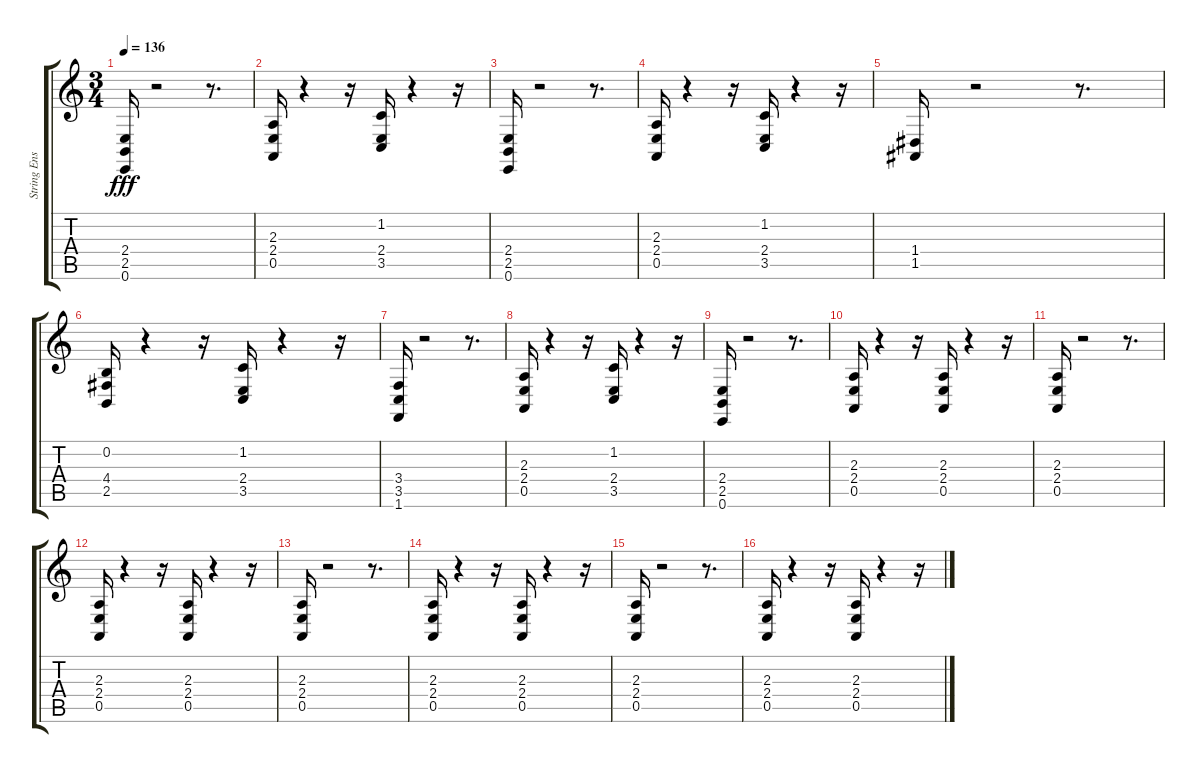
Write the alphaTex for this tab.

\track ("String Ensemble 1" "String Ens") {instrument stringensemble1}
\staff {score tabs}
\tuning (E4 B3 G3 D3 A2 E2) {hide}
\ts (3 4)
\tempo 136
\clef g2
\ks c
(2.4 2.5 0.6).16{dy fff} r.2 r.8{d} |
(2.3 2.4 0.5).16 r.4 r.16 (1.2 2.4 3.5).16 r.4 r.16 |
(2.4 2.5 0.6).16 r.2 r.8{d} |
(2.3 2.4 0.5).16 r.4 r.16 (1.2 2.4 3.5).16 r.4 r.16 |
(1.4 1.5).16 r.2 r.8{d} |
(0.2 4.4 2.5).16 r.4 r.16 (1.2 2.4 3.5).16 r.4 r.16 |
(3.4 3.5 1.6).16 r.2 r.8{d} |
(2.3 2.4 0.5).16 r.4 r.16 (1.2 2.4 3.5).16 r.4 r.16 |
(2.4 2.5 0.6).16 r.2 r.8{d} |
(2.3 2.4 0.5).16 r.4 r.16 (2.3 2.4 0.5).16 r.4 r.16 |
(2.3 2.4 0.5).16 r.2 r.8{d} |
(2.3 2.4 0.5).16 r.4 r.16 (2.3 2.4 0.5).16 r.4 r.16 |
(2.3 2.4 0.5).16 r.2 r.8{d} |
(2.3 2.4 0.5).16 r.4 r.16 (2.3 2.4 0.5).16 r.4 r.16 |
(2.3 2.4 0.5).16 r.2 r.8{d} |
(2.3 2.4 0.5).16 r.4 r.16 (2.3 2.4 0.5).16 r.4 r.16
